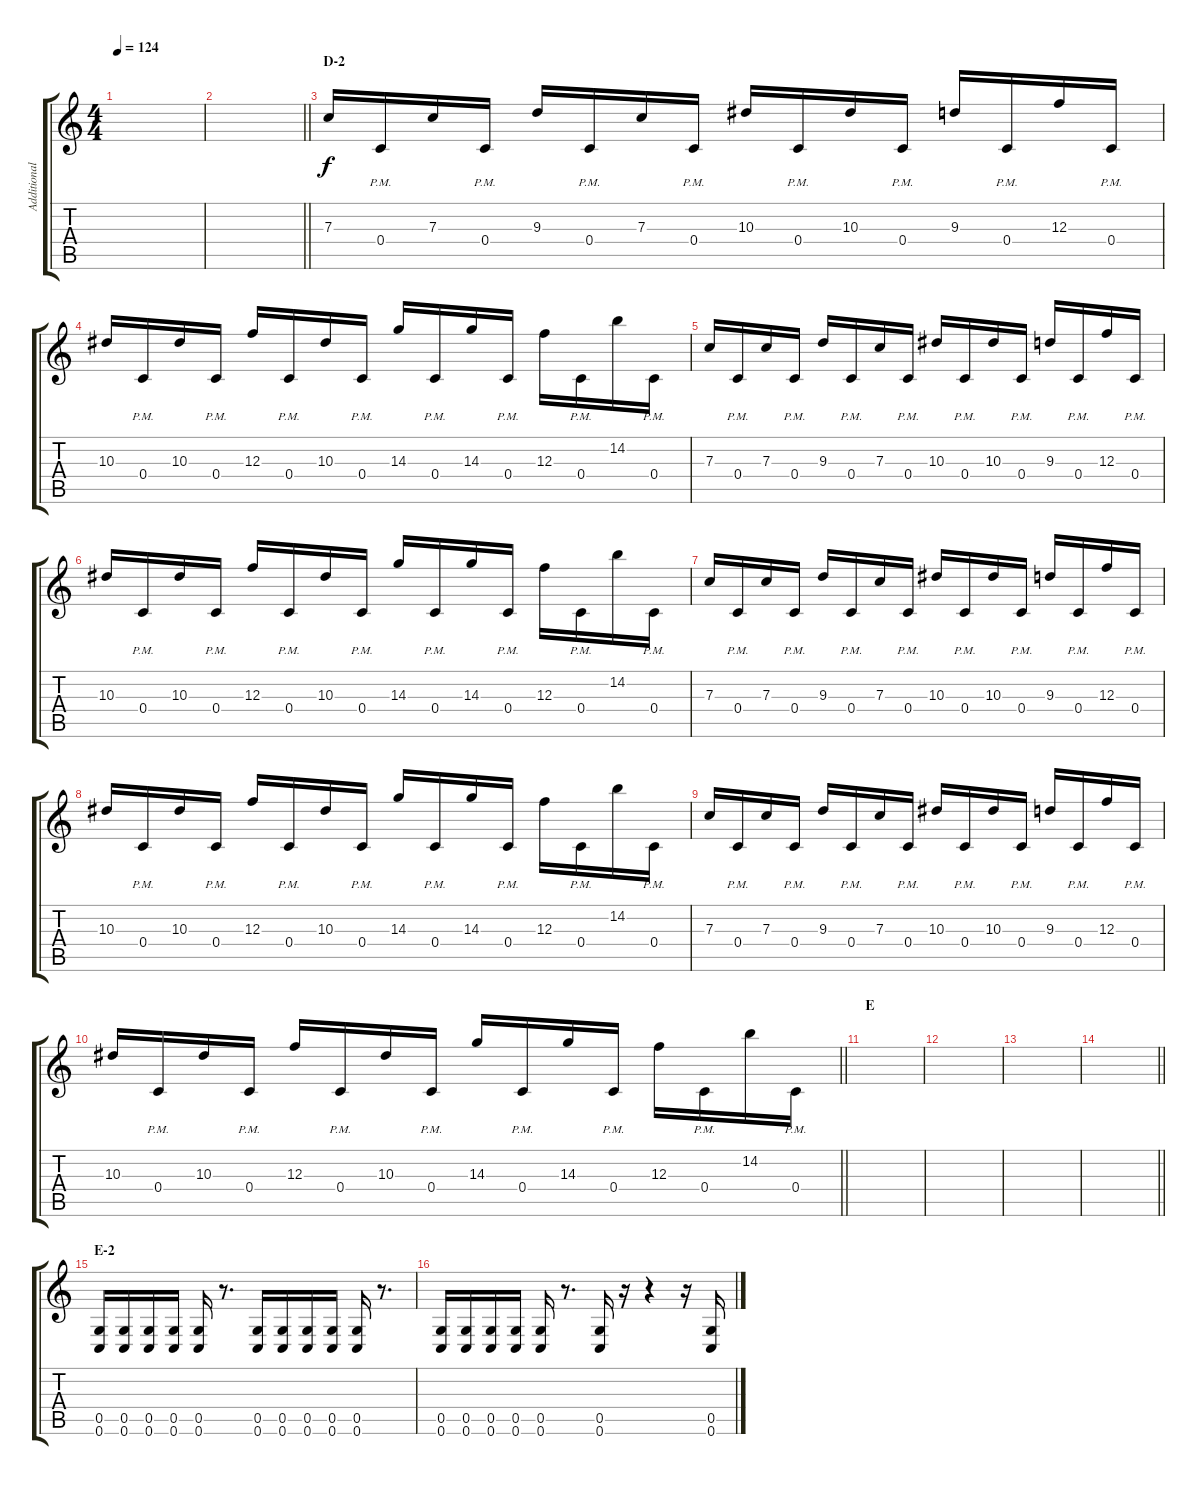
\track ("Additional Guitar" "Additional") {instrument distortionguitar}
\staff {score tabs}
\tuning (D4 A3 F3 C3 G2 C2) {hide}
\ts (4 4)
\tempo 124
\clef g2
\ks c
|
\barLineRight lightlight
|
\section ("" "D-2")
7.3.16 0.4{pm}.16 7.3.16 0.4{pm}.16 9.3.16 0.4{pm}.16 7.3.16 0.4{pm}.16 10.3.16 0.4{pm}.16 10.3.16 0.4{pm}.16 9.3.16 0.4{pm}.16 12.3.16 0.4{pm}.16 |
10.3.16 0.4{pm}.16 10.3.16 0.4{pm}.16 12.3.16 0.4{pm}.16 10.3.16 0.4{pm}.16 14.3.16 0.4{pm}.16 14.3.16 0.4{pm}.16 12.3.16 0.4{pm}.16 14.2.16 0.4{pm}.16 |
7.3.16 0.4{pm}.16 7.3.16 0.4{pm}.16 9.3.16 0.4{pm}.16 7.3.16 0.4{pm}.16 10.3.16 0.4{pm}.16 10.3.16 0.4{pm}.16 9.3.16 0.4{pm}.16 12.3.16 0.4{pm}.16 |
10.3.16 0.4{pm}.16 10.3.16 0.4{pm}.16 12.3.16 0.4{pm}.16 10.3.16 0.4{pm}.16 14.3.16 0.4{pm}.16 14.3.16 0.4{pm}.16 12.3.16 0.4{pm}.16 14.2.16 0.4{pm}.16 |
7.3.16 0.4{pm}.16 7.3.16 0.4{pm}.16 9.3.16 0.4{pm}.16 7.3.16 0.4{pm}.16 10.3.16 0.4{pm}.16 10.3.16 0.4{pm}.16 9.3.16 0.4{pm}.16 12.3.16 0.4{pm}.16 |
10.3.16 0.4{pm}.16 10.3.16 0.4{pm}.16 12.3.16 0.4{pm}.16 10.3.16 0.4{pm}.16 14.3.16 0.4{pm}.16 14.3.16 0.4{pm}.16 12.3.16 0.4{pm}.16 14.2.16 0.4{pm}.16 |
7.3.16 0.4{pm}.16 7.3.16 0.4{pm}.16 9.3.16 0.4{pm}.16 7.3.16 0.4{pm}.16 10.3.16 0.4{pm}.16 10.3.16 0.4{pm}.16 9.3.16 0.4{pm}.16 12.3.16 0.4{pm}.16 |
\barLineRight lightlight
10.3.16 0.4{pm}.16 10.3.16 0.4{pm}.16 12.3.16 0.4{pm}.16 10.3.16 0.4{pm}.16 14.3.16 0.4{pm}.16 14.3.16 0.4{pm}.16 12.3.16 0.4{pm}.16 14.2.16 0.4{pm}.16 |
\section ("" "E")
|
|
|
\barLineRight lightlight
|
\section ("" "E-2")
(0.5 0.6).16 (0.5 0.6).16 (0.5 0.6).16 (0.5 0.6).16 (0.5 0.6).16 r.8{d} (0.5 0.6).16 (0.5 0.6).16 (0.5 0.6).16 (0.5 0.6).16 (0.5 0.6).16 r.8{d} |
(0.5 0.6).16 (0.5 0.6).16 (0.5 0.6).16 (0.5 0.6).16 (0.5 0.6).16 r.8{d} (0.5 0.6).16 r.16 r.4 r.16 (0.5 0.6).16
